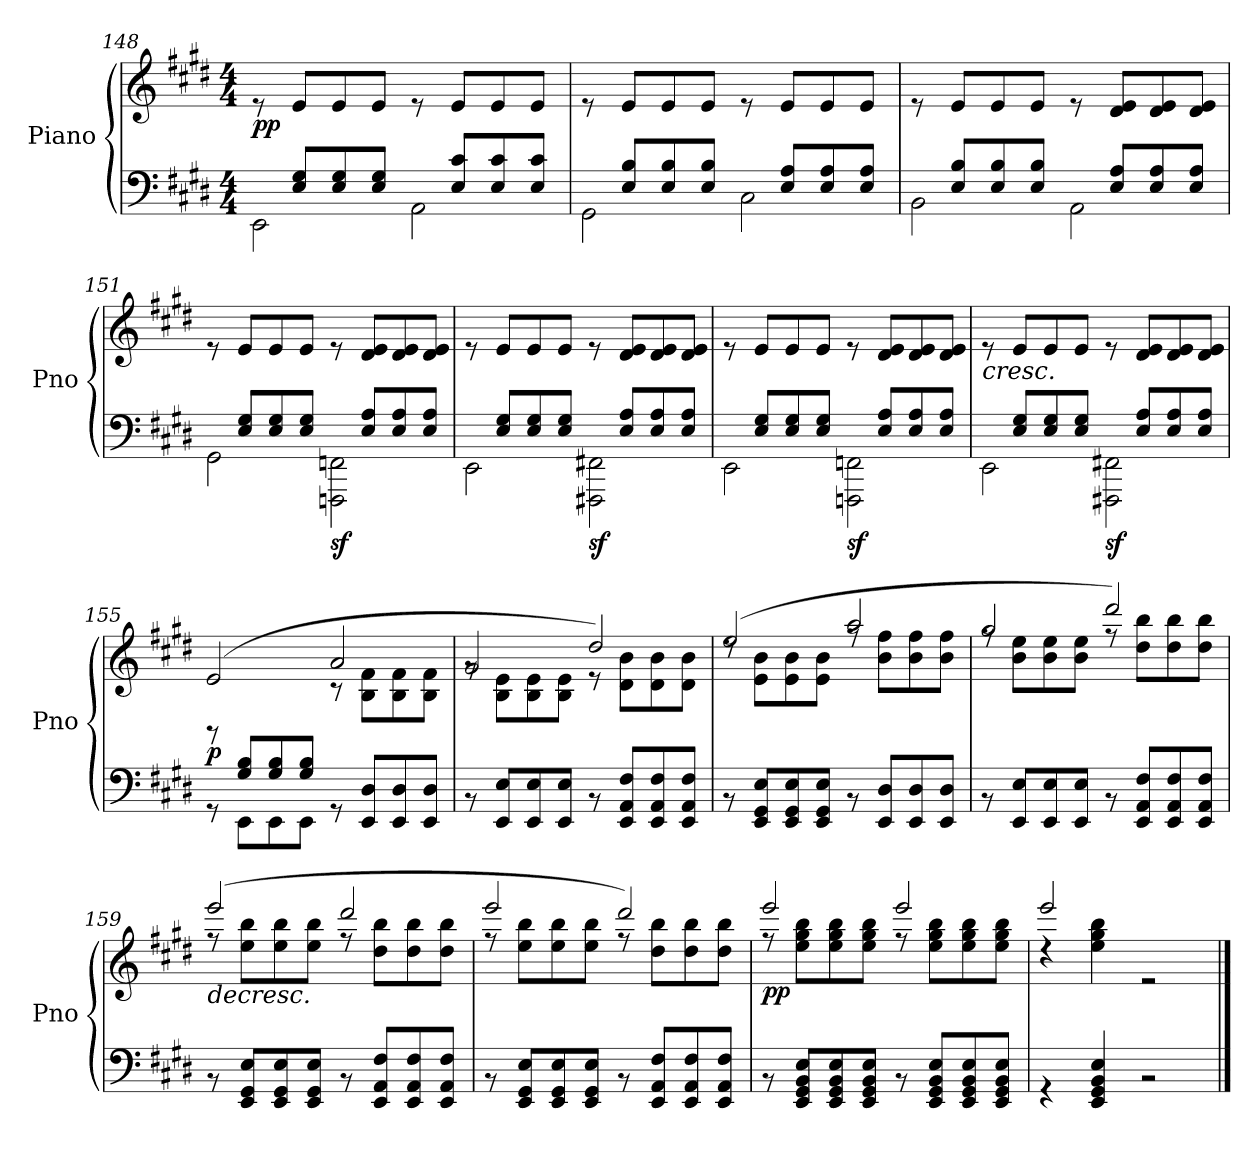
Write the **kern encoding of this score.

**kern	**kern	**dynam
*part1	*part1	*part1
*staff2	*staff1	*staff1/2
*I"Piano	*	*
*I'Pno	*	*
*clefF4	*clefG2	*
*k[f#c#g#d#]	*k[f#c#g#d#]	*
*M4/4	*M4/4	*
=148	=148	=148
*^	*	*
!	!	!	!LO:DY:b
8ryy	2EE\	8re	pp
8E/ 8G#/L	.	8e/L	.
8E/ 8G#/	.	8e/	.
8E/ 8G#/J	.	8e/J	.
8ryy	2AA\	8re	.
8E/ 8c#/L	.	8e/L	.
8E/ 8c#/	.	8e/	.
8E/ 8c#/J	.	8e/J	.
=149	=149	=149	=149
8ryy	2GG#\	8re	.
8E/ 8B/L	.	8e/L	.
8E/ 8B/	.	8e/	.
8E/ 8B/J	.	8e/J	.
8ryy	2C#\	8re	.
8E/ 8A/L	.	8e/L	.
8E/ 8A/	.	8e/	.
8E/ 8A/J	.	8e/J	.
=150	=150	=150	=150
8ryy	2BB\	8re	.
8E/ 8B/L	.	8e/L	.
8E/ 8B/	.	8e/	.
8E/ 8B/J	.	8e/J	.
8ryy	2AA\	8re	.
8E/ 8A/L	.	8d#/ 8e/L	.
8E/ 8A/	.	8d#/ 8e/	.
8E/ 8A/J	.	8d#/ 8e/J	.
!!LO:LB:g=z
=151	=151	=151	=151
8ryy	2GG#\	8re	.
8E/ 8G#/L	.	8e/L	.
8E/ 8G#/	.	8e/	.
8E/ 8G#/J	.	8e/J	.
!	!	!	!LO:DY:b=2
8ryy	2FFFn\ 2FFn\	8re	sf
8E/ 8A/L	.	8d#/ 8e/L	.
8E/ 8A/	.	8d#/ 8e/	.
8E/ 8A/J	.	8d#/ 8e/J	.
!!LO:PB:g=z
=152	=152	=152	=152
8ryy	2EE\	8re	.
8E/ 8G#/L	.	8e/L	.
8E/ 8G#/	.	8e/	.
8E/ 8G#/J	.	8e/J	.
!	!	!	!LO:DY:b=2
8ryy	2FFF#X\ 2FF#X\	8re	sf
8E/ 8A/L	.	8d#/ 8e/L	.
8E/ 8A/	.	8d#/ 8e/	.
8E/ 8A/J	.	8d#/ 8e/J	.
=153	=153	=153	=153
8ryy	2EE\	8re	.
8E/ 8G#/L	.	8e/L	.
8E/ 8G#/	.	8e/	.
8E/ 8G#/J	.	8e/J	.
!	!	!	!LO:DY:b=2
8ryy	2FFFn\ 2FFn\	8re	sf
8E/ 8A/L	.	8d#/ 8e/L	.
8E/ 8A/	.	8d#/ 8e/	.
8E/ 8A/J	.	8d#/ 8e/J	.
=154	=154	=154	=154
!	!	!	!LO:HP:b
8ryy	2EE\	8re	<
8E/ 8G#/L	.	8e/L	.
8E/ 8G#/	.	8e/	.
8E/ 8G#/J	.	8e/J	.
!	!	!	!LO:DY:b=2
8ryy	2FFF#X\ 2FF#X\	8re	sf
8E/ 8A/L	.	8d#/ 8e/L	.
8E/ 8A/	.	8d#/ 8e/	.
8E/ 8A/J	.	8d#/ 8e/J	.
*v	*v	*	*
.	.	[
=155	=155	=155
*^	*^	*
*	*^	*	*	*
!	!	!	!	!	!LO:DY:b
8ryy	1ryy	8rGG	(2e/	8rBB	p
8G#/ 8B/L	.	8EE\L	.	4.ryy	.
8G#/ 8B/	.	8EE\	.	.	.
8G#/ 8B/J	.	8EE\J	.	.	.
2ryy	.	8r	2a/	8r	.
.	.	8EE/ 8D#/L	.	8B\ 8f#\L	.
.	.	8EE/ 8D#/	.	8B\ 8f#\	.
.	.	8EE/ 8D#/J	.	8B\ 8f#\J	.
*	*v	*v	*	*	*
!!LO:LB:g=z	!!
=156	=156	=156	=156	=156
1ryy	8r	2g#/	8rg	.
.	8EE/ 8E/L	.	8B\ 8e\L	.
.	8EE/ 8E/	.	8B\ 8e\	.
.	8EE/ 8E/J	.	8B\ 8e\J	.
.	8r	2dd#/)	8r	.
.	8EE/ 8AA/ 8F#/L	.	8d#\ 8b\L	.
.	8EE/ 8AA/ 8F#/	.	8d#\ 8b\	.
.	8EE/ 8AA/ 8F#/J	.	8d#\ 8b\J	.
!!LO:LB:g=z	!!
=157	=157	=157	=157	=157
1ryy	8r	(2ee/	8rdd	.
.	8EE/ 8GG#/ 8E/L	.	8e\ 8b\L	.
.	8EE/ 8GG#/ 8E/	.	8e\ 8b\	.
.	8EE/ 8GG#/ 8E/J	.	8e\ 8b\J	.
.	8r	2aa/	8rff	.
.	8EE/ 8D#/L	.	8b\ 8ff#\L	.
.	8EE/ 8D#/	.	8b\ 8ff#\	.
.	8EE/ 8D#/J	.	8b\ 8ff#\J	.
=158	=158	=158	=158	=158
1ryy	8r	2gg#/	8rff	.
.	8EE/ 8E/L	.	8b\ 8ee\L	.
.	8EE/ 8E/	.	8b\ 8ee\	.
.	8EE/ 8E/J	.	8b\ 8ee\J	.
.	8r	2ddd#/)	8rff	.
.	8EE/ 8AA/ 8F#/L	.	8dd#\ 8bb\L	.
.	8EE/ 8AA/ 8F#/	.	8dd#\ 8bb\	.
.	8EE/ 8AA/ 8F#/J	.	8dd#\ 8bb\J	.
=159	=159	=159	=159	=159
!	!	!	!	!LO:HP:b
1ryy	8r	(2eee/	8rff	>
!	!	!	!	!LO:DY:b
.	8EE/ 8GG#/ 8E/L	.	8ee\ 8bb\L	other-dynamics
.	8EE/ 8GG#/ 8E/	.	8ee\ 8bb\	.
.	8EE/ 8GG#/ 8E/J	.	8ee\ 8bb\J	.
.	8r	2ddd#/	8rff	.
.	8EE/ 8AA/ 8F#/L	.	8dd#\ 8bb\L	.
.	8EE/ 8AA/ 8F#/	.	8dd#\ 8bb\	.
.	8EE/ 8AA/ 8F#/J	.	8dd#\ 8bb\J	.
=160	=160	=160	=160	=160
1ryy	8r	2eee/	8rff	.
.	8EE/ 8GG#/ 8E/L	.	8ee\ 8bb\L	.
.	8EE/ 8GG#/ 8E/	.	8ee\ 8bb\	.
.	8EE/ 8GG#/ 8E/J	.	8ee\ 8bb\J	.
.	8r	2ddd#/)	8rff	.
.	8EE/ 8AA/ 8F#/L	.	8dd#\ 8bb\L	.
.	8EE/ 8AA/ 8F#/	.	8dd#\ 8bb\	.
.	8EE/ 8AA/ 8F#/J	.	8dd#\ 8bb\J	.
*v	*v	*	*	*
*	*v	*v	*
.	.	]
!!LO:LB:g=z
=161	=161	=161
*^	*^	*
!	!	!	!	!LO:DY:b
1ryy	8r	2eee/	8rff	pp
.	8EE/ 8GG#/ 8BB/ 8E/L	.	8ee\ 8gg#\ 8bb\L	.
.	8EE/ 8GG#/ 8BB/ 8E/	.	8ee\ 8gg#\ 8bb\	.
.	8EE/ 8GG#/ 8BB/ 8E/J	.	8ee\ 8gg#\ 8bb\J	.
.	8r	2eee/	8rff	.
.	8EE/ 8GG#/ 8BB/ 8E/L	.	8ee\ 8gg#\ 8bb\L	.
.	8EE/ 8GG#/ 8BB/ 8E/	.	8ee\ 8gg#\ 8bb\	.
.	8EE/ 8GG#/ 8BB/ 8E/J	.	8ee\ 8gg#\ 8bb\J	.
=162	=162	=162	=162	=162
1ryy	4r	2eee/	4rdd	.
.	4EE/ 4GG#/ 4BB/ 4E/	.	4ee\ 4gg#\ 4bb\	.
.	2r	2re	2ryy	.
*v	*v	*	*	*
*	*v	*v	*
==	==	==
*-	*-	*-
